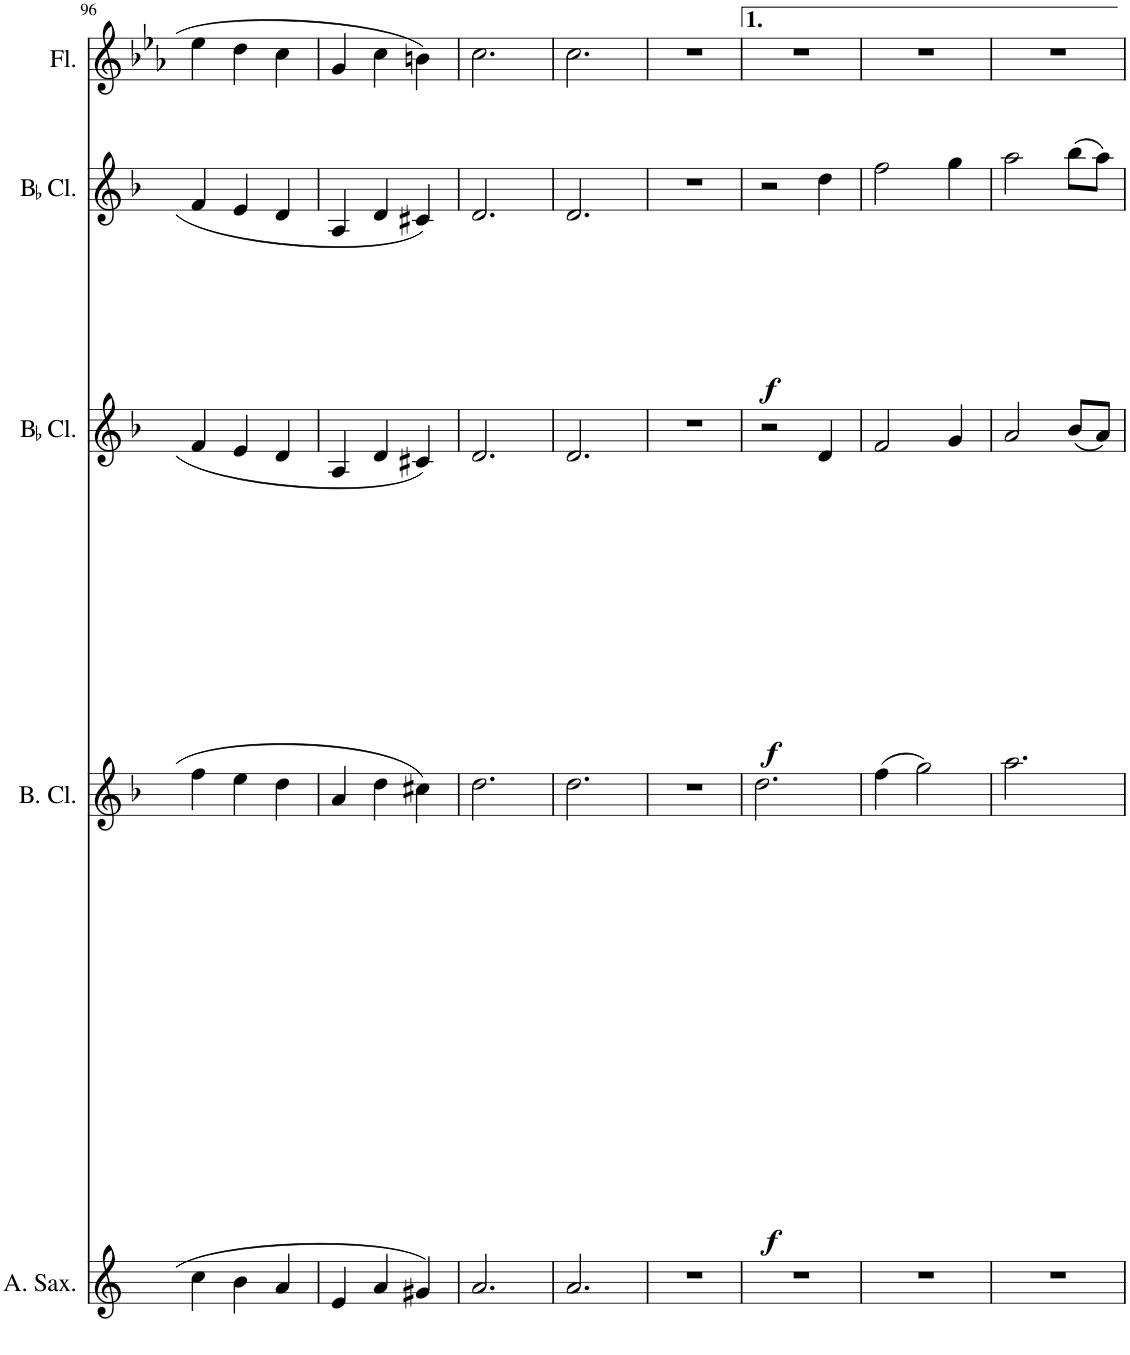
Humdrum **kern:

**kern	**kern	**dynam	**kern	**dynam	**kern	**dynam	**kern
*part5	*part4	*part4	*part3	*part3	*part2	*part2	*part1
*staff5	*staff4	*staff4	*staff3	*staff3	*staff2	*staff2	*staff1
*I"Alto Saxophone	*I"Bass Clarinet	*	*I"BaccidentalFlat Clarinet	*	*I"BaccidentalFlat Clarinet	*	*I"Flute
*I'A. Sax.	*I'B. Cl.	*	*I'BaccidentalFlat Cl.	*	*I'BaccidentalFlat Cl.	*	*I'Fl.
!!LO:PB:g=z
*clefG2	*clefG2	*	*clefG2	*	*clefG2	*	*clefG2
*Trd5c9	*Trd8c14	*	*Trd1c2	*	*Trd1c2	*	*
*k[]	*k[b-]	*	*k[b-]	*	*k[b-]	*	*k[b-e-a-]
*M6/8	*M6/8	*	*M6/8	*	*M6/8	*	*M6/8
=96	=96	=96	=96	=96	=96	=96	=96
4cc\	4ff\	.	4f/	.	4f/	.	4ee-\
4b\	4ee\	.	4e/	.	4e/	.	4dd\
4a/	4dd\	.	4d/	.	4d/	.	4cc\
=97	=97	=97	=97	=97	=97	=97	=97
4e/	4a/	.	4A/	.	4A/	.	4g/
4a/	4dd\	.	4d/	.	4d/	.	4cc\
4g#X/	4cc#X\	.	4c#X/	.	4c#X/	.	4bn\
=98	=98	=98	=98	=98	=98	=98	=98
2.a/	2.dd\	.	2.d/	.	2.d/	.	2.cc\
=99	=99	=99	=99	=99	=99	=99	=99
2.a/	2.dd\	.	2.d/	.	2.d/	.	2.cc\
=100	=100	=100	=100	=100	=100	=100	=100
2.r	2.r	.	2.r	.	2.r	.	2.r
=101	=101	=101	=101	=101	=101	=101	=101
!	!	!LO:DY:b	!	!LO:DY:b	!	!LO:DY:b	!
2.r	2.dd\	f	2r	f	2r	f	2.r
.	.	.	4d/	.	4dd\	.	.
=102	=102	=102	=102	=102	=102	=102	=102
2.r	(4ff\	.	2f/	.	2ff\	.	2.r
.	2gg\)	.	.	.	.	.	.
.	.	.	4g/	.	4gg\	.	.
=103	=103	=103	=103	=103	=103	=103	=103
2.r	2.aa\	.	2a/	.	2aa\	.	2.r
.	.	.	(8b-/L	.	(8bb-\L	.	.
.	.	.	8a/J)	.	8aa\J)	.	.
=	=	=	=	=	=	=	=
*-	*-	*-	*-	*-	*-	*-	*-
